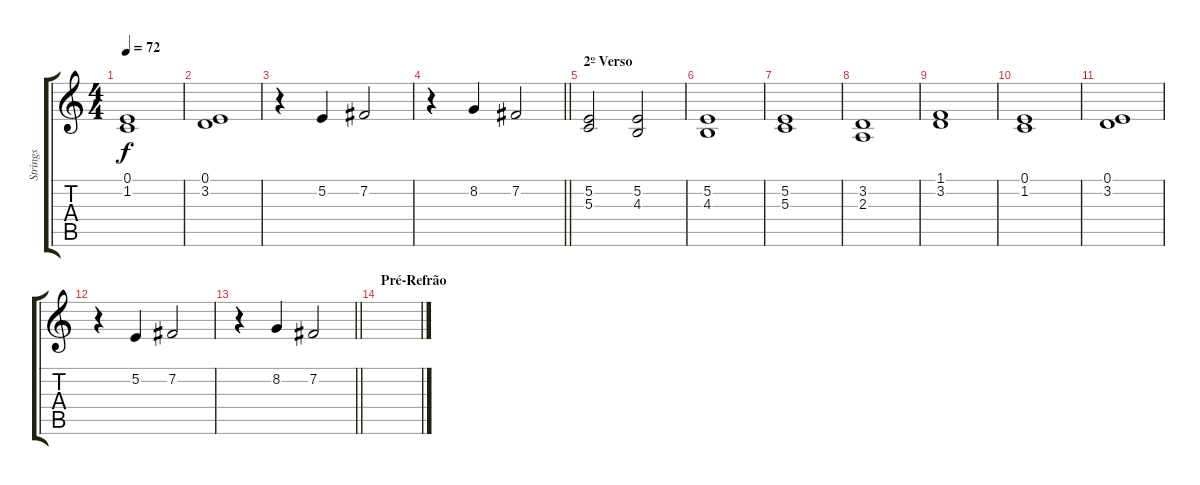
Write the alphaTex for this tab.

\track ("Strings " "Strings ") {instrument stringensemble1}
\staff {score tabs}
\tuning (E4 B3 G3 D3 A2 E2) {hide}
\ts (4 4)
\tempo 72
\clef g2
\ks c
(0.1 1.2).1{dy f} |
(0.1 3.2).1 |
r.4 5.2.4 7.2.2 |
\barLineRight lightlight
r.4 8.2.4 7.2.2 |
\section ("" "2º Verso")
(5.2 5.3).2 (5.2 4.3).2 |
(5.2 4.3).1 |
(5.2 5.3).1 |
(3.2 2.3).1 |
(1.1 3.2).1 |
(0.1 1.2).1 |
(0.1 3.2).1 |
r.4 5.2.4 7.2.2 |
\barLineRight lightlight
r.4 8.2.4 7.2.2 |
\section ("" "Pré-Refrão")
